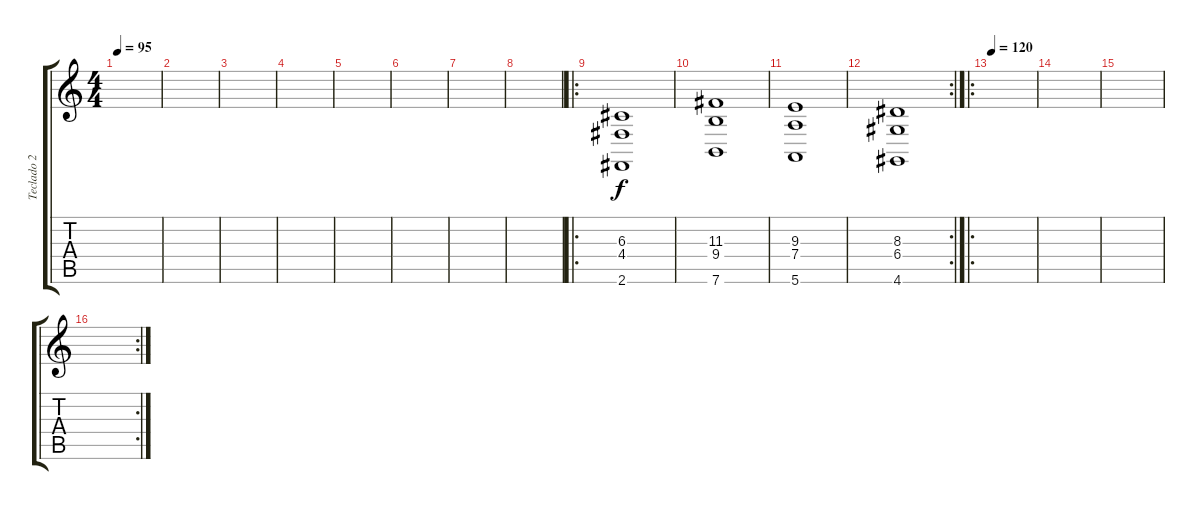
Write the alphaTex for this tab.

\track ("Teclado 2" "Teclado 2") {instrument violin}
\staff {score tabs}
\tuning (E4 B3 G3 D3 A2 E2) {hide}
\ts (4 4)
\tempo 95
\clef g2
\ks c
|
|
|
|
|
|
|
|
\ro
(6.3 4.4 2.6).1{volume 13 instrument churchorgan} |
(11.3 9.4 7.6).1 |
(9.3 7.4 5.6).1 |
\rc 2
(8.3 6.4 4.6).1 |
\ro
\tempo 120
|
|
|
\rc 2
